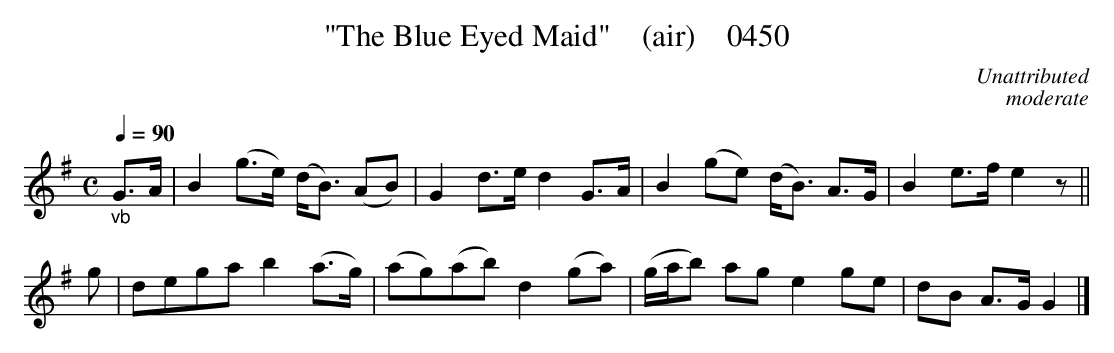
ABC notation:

X:1
T:"The Blue Eyed Maid"    (air)    0450
C:Unattributed
C:moderate
Q:1/4=90
M:C
L:1/8
K:G
"_vb"G3/2A/2|B2(g3/2e/2) (d/2B3/2) (AB)|G2d3/2e/2 d2G3/2A/2|B2(ge) (d/2B3/2) A3/2G/2|B2e3/2f/2 e2z||
g|dega b2(a3/2g/2)|(ag)(ab) d2(ga)|(g/2a/2b) ag e2ge|dB A3/2G/2 G2|]
